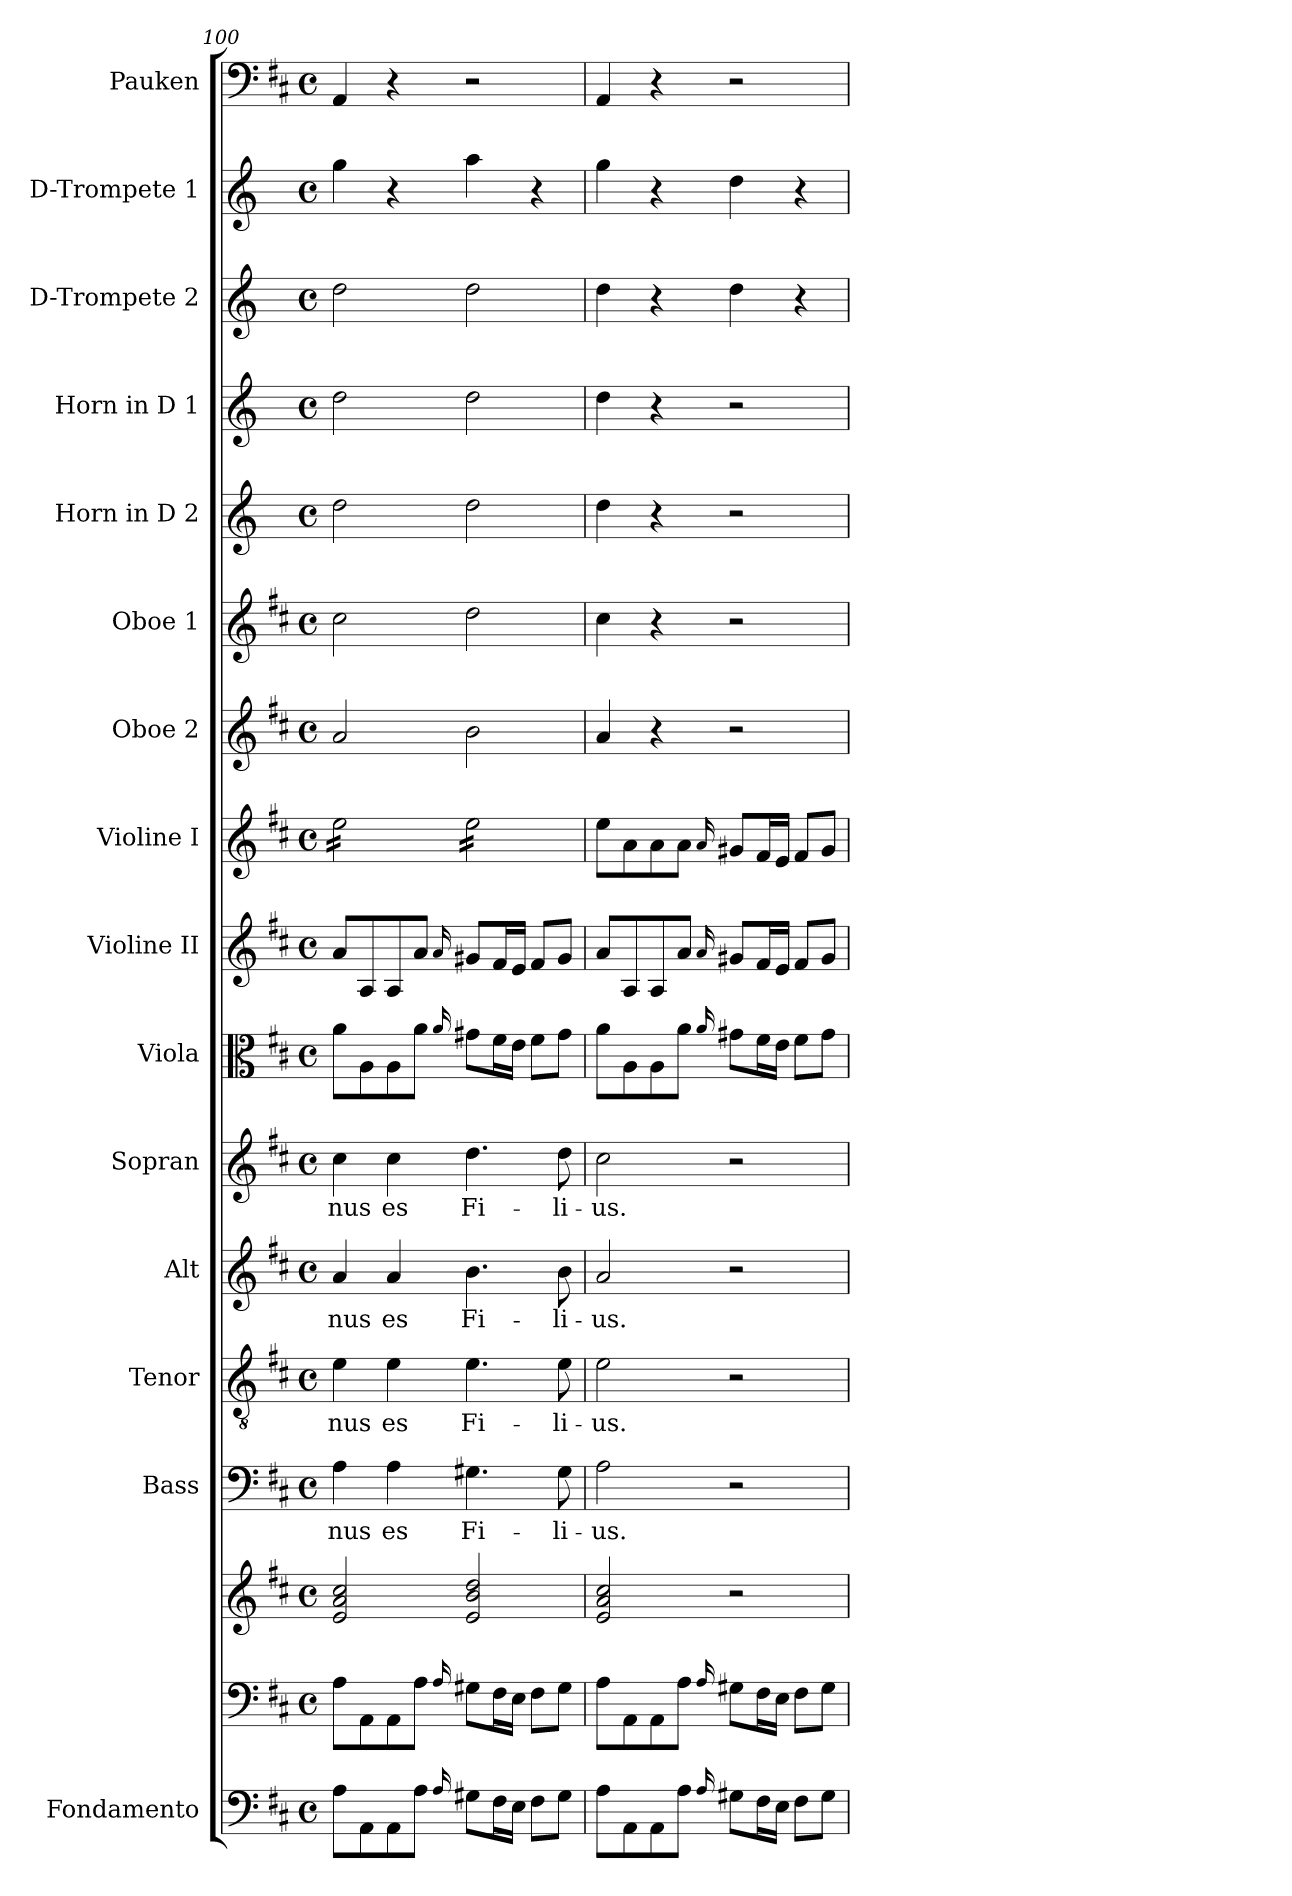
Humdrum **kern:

**kern	**kern	**kern	**kern	**text	**kern	**text	**kern	**text	**kern	**text	**kern	**kern	**kern	**kern	**kern	**kern	**kern	**kern	**kern	**kern
*part16	*part15	*part15	*part14	*part14	*part13	*part13	*part12	*part12	*part11	*part11	*part10	*part9	*part8	*part7	*part6	*part5	*part4	*part3	*part2	*part1
*staff17	*staff16	*staff15	*staff14	*staff14	*staff13	*staff13	*staff12	*staff12	*staff11	*staff11	*staff10	*staff9	*staff8	*staff7	*staff6	*staff5	*staff4	*staff3	*staff2	*staff1
*I"Fondamento	*	*	*I"Bass	*	*I"Tenor	*	*I"Alt	*	*I"Sopran	*	*I"Viola	*I"Violine II	*I"Violine I	*I"Oboe 2	*I"Oboe 1	*I"Horn in D 2	*I"Horn in D 1	*I"D-Trompete 2	*I"D-Trompete 1	*I"Pauken
*I'F.	*	*	*I'B.	*	*I'T.	*	*I'A.	*	*I'S.	*	*I'Vla.	*I'Vl. II	*I'Vl. I	*I'Ob. 2	*I'Ob. 1	*	*	*I'D Trp. 2	*I'D Trp. 1	*I'Pk.
*clefF4	*clefF4	*clefG2	*clefF4	*	*clefGv2	*	*clefG2	*	*clefG2	*	*clefC3	*clefG2	*clefG2	*clefG2	*clefG2	*clefG2	*clefG2	*clefG2	*clefG2	*clefF4
*ITrd7c12	*	*	*	*	*	*	*	*	*	*	*	*	*	*	*	*ITrd6c10	*ITrd6c10	*ITrd-1c-2	*ITrd-1c-2	*
*k[f#c#]	*k[f#c#]	*k[f#c#]	*k[f#c#]	*	*k[f#c#]	*	*k[f#c#]	*	*k[f#c#]	*	*k[f#c#]	*k[f#c#]	*k[f#c#]	*k[f#c#]	*k[f#c#]	*k[f#c#]	*k[f#c#]	*k[f#c#]	*k[f#c#]	*k[f#c#]
*D:	*D:	*D:	*D:	*	*D:	*	*D:	*	*D:	*	*D:	*D:	*D:	*D:	*D:	*D:	*D:	*D:	*D:	*D:
*M4/4	*M4/4	*M4/4	*M4/4	*	*M4/4	*	*M4/4	*	*M4/4	*	*M4/4	*M4/4	*M4/4	*M4/4	*M4/4	*M4/4	*M4/4	*M4/4	*M4/4	*M4/4
*met(c)	*met(c)	*met(c)	*met(c)	*	*met(c)	*	*met(c)	*	*met(c)	*	*met(c)	*met(c)	*met(c)	*met(c)	*met(c)	*met(c)	*met(c)	*met(c)	*met(c)	*met(c)
=100	=100	=100	=100	=100	=100	=100	=100	=100	=100	=100	=100	=100	=100	=100	=100	=100	=100	=100	=100	=100
!	!	!	!	!LO:LY:b	!	!LO:LY:b	!	!LO:LY:b	!	!LO:LY:b	!	!	!	!	!	!	!	!	!	!
*	*	*	*	*	*	*	*	*	*	*	*	*	*tremolo	*	*	*	*	*	*	*
8AA\L	8A\L	2e/ 2a/ 2cc#/	4A\	-nus	4e\	-nus	4a/	-nus	4cc#\	-nus	8a\L	8a/L	16ee\LL	2a/	2cc#\	2e\	2e\	2ee\	4aa\	4AA/
.	.	.	.	.	.	.	.	.	.	.	.	.	16ee\	.	.	.	.	.	.	.
8AAA\	8AA\	.	.	.	.	.	.	.	.	.	8A\	8A/	16ee\	.	.	.	.	.	.	.
.	.	.	.	.	.	.	.	.	.	.	.	.	16ee\	.	.	.	.	.	.	.
!	!	!	!	!LO:LY:b	!	!LO:LY:b	!	!LO:LY:b	!	!LO:LY:b	!	!	!	!	!	!	!	!	!	!
8AAA\	8AA\	.	4A\	es	4e\	es	4a/	es	4cc#\	es	8A\	8A/	16ee\	.	.	.	.	.	4r	4r
.	.	.	.	.	.	.	.	.	.	.	.	.	16ee\	.	.	.	.	.	.	.
8AA\J	8A\J	.	.	.	.	.	.	.	.	.	8a\J	8a/J	16ee\	.	.	.	.	.	.	.
.	.	.	.	.	.	.	.	.	.	.	.	.	16ee\JJ	.	.	.	.	.	.	.
16qqAA/	16qqA/	.	.	.	.	.	.	.	.	.	16qqa/	16qqa/	.	.	.	.	.	.	.	.
!	!	!	!	!LO:LY:b	!	!LO:LY:b	!	!LO:LY:b	!	!LO:LY:b	!	!	!	!	!	!	!	!	!	!
8GG#X\L	8G#X\L	2e/ 2b/ 2dd/	4.G#X\	Fi-	4.e\	Fi-	4.b\	Fi-	4.dd\	Fi-	8g#X\L	8g#X/L	16ee\LL	2b\	2dd\	2e\	2e\	2ee\	4bb\	2r
.	.	.	.	.	.	.	.	.	.	.	.	.	16ee\	.	.	.	.	.	.	.
16FF#\L	16F#\L	.	.	.	.	.	.	.	.	.	16f#\L	16f#/L	16ee\	.	.	.	.	.	.	.
16EE\JJ	16E\JJ	.	.	.	.	.	.	.	.	.	16e\JJ	16e/JJ	16ee\	.	.	.	.	.	.	.
8FF#\L	8F#\L	.	.	.	.	.	.	.	.	.	8f#\L	8f#/L	16ee\	.	.	.	.	.	4r	.
.	.	.	.	.	.	.	.	.	.	.	.	.	16ee\	.	.	.	.	.	.	.
!	!	!	!	!LO:LY:b	!	!LO:LY:b	!	!LO:LY:b	!	!LO:LY:b	!	!	!	!	!	!	!	!	!	!
8GG#\J	8G#\J	.	8G#\	-li-	8e\	-li-	8b\	-li-	8dd\	-li-	8g#\J	8g#/J	16ee\	.	.	.	.	.	.	.
.	.	.	.	.	.	.	.	.	.	.	.	.	16ee\JJ	.	.	.	.	.	.	.
*	*	*	*	*	*	*	*	*	*	*	*	*	*Xtremolo	*	*	*	*	*	*	*
=101	=101	=101	=101	=101	=101	=101	=101	=101	=101	=101	=101	=101	=101	=101	=101	=101	=101	=101	=101	=101
!	!	!	!	!LO:LY:b	!	!LO:LY:b	!	!LO:LY:b	!	!LO:LY:b	!	!	!	!	!	!	!	!	!	!
8AA\L	8A\L	2e/ 2a/ 2cc#/	2A\	-us.	2e\	-us.	2a/	-us.	2cc#\	-us.	8a\L	8a/L	8ee\L	4a/	4cc#\	4e\	4e\	4ee\	4aa\	4AA/
8AAA\	8AA\	.	.	.	.	.	.	.	.	.	8A\	8A/	8a\	.	.	.	.	.	.	.
8AAA\	8AA\	.	.	.	.	.	.	.	.	.	8A\	8A/	8a\	4r	4r	4r	4r	4r	4r	4r
8AA\J	8A\J	.	.	.	.	.	.	.	.	.	8a\J	8a/J	8a\J	.	.	.	.	.	.	.
16qqAA/	16qqA/	.	.	.	.	.	.	.	.	.	16qqa/	16qqa/	16qqa/	.	.	.	.	.	.	.
8GG#X\L	8G#X\L	2r	2r	.	2r	.	2r	.	2r	.	8g#X\L	8g#X/L	8g#X/L	2r	2r	2r	2r	4ee\	4ee\	2r
16FF#\L	16F#\L	.	.	.	.	.	.	.	.	.	16f#\L	16f#/L	16f#/L	.	.	.	.	.	.	.
16EE\JJ	16E\JJ	.	.	.	.	.	.	.	.	.	16e\JJ	16e/JJ	16e/JJ	.	.	.	.	.	.	.
8FF#\L	8F#\L	.	.	.	.	.	.	.	.	.	8f#\L	8f#/L	8f#/L	.	.	.	.	4r	4r	.
8GG#\J	8G#\J	.	.	.	.	.	.	.	.	.	8g#\J	8g#/J	8g#/J	.	.	.	.	.	.	.
=	=	=	=	=	=	=	=	=	=	=	=	=	=	=	=	=	=	=	=	=
*-	*-	*-	*-	*-	*-	*-	*-	*-	*-	*-	*-	*-	*-	*-	*-	*-	*-	*-	*-	*-
